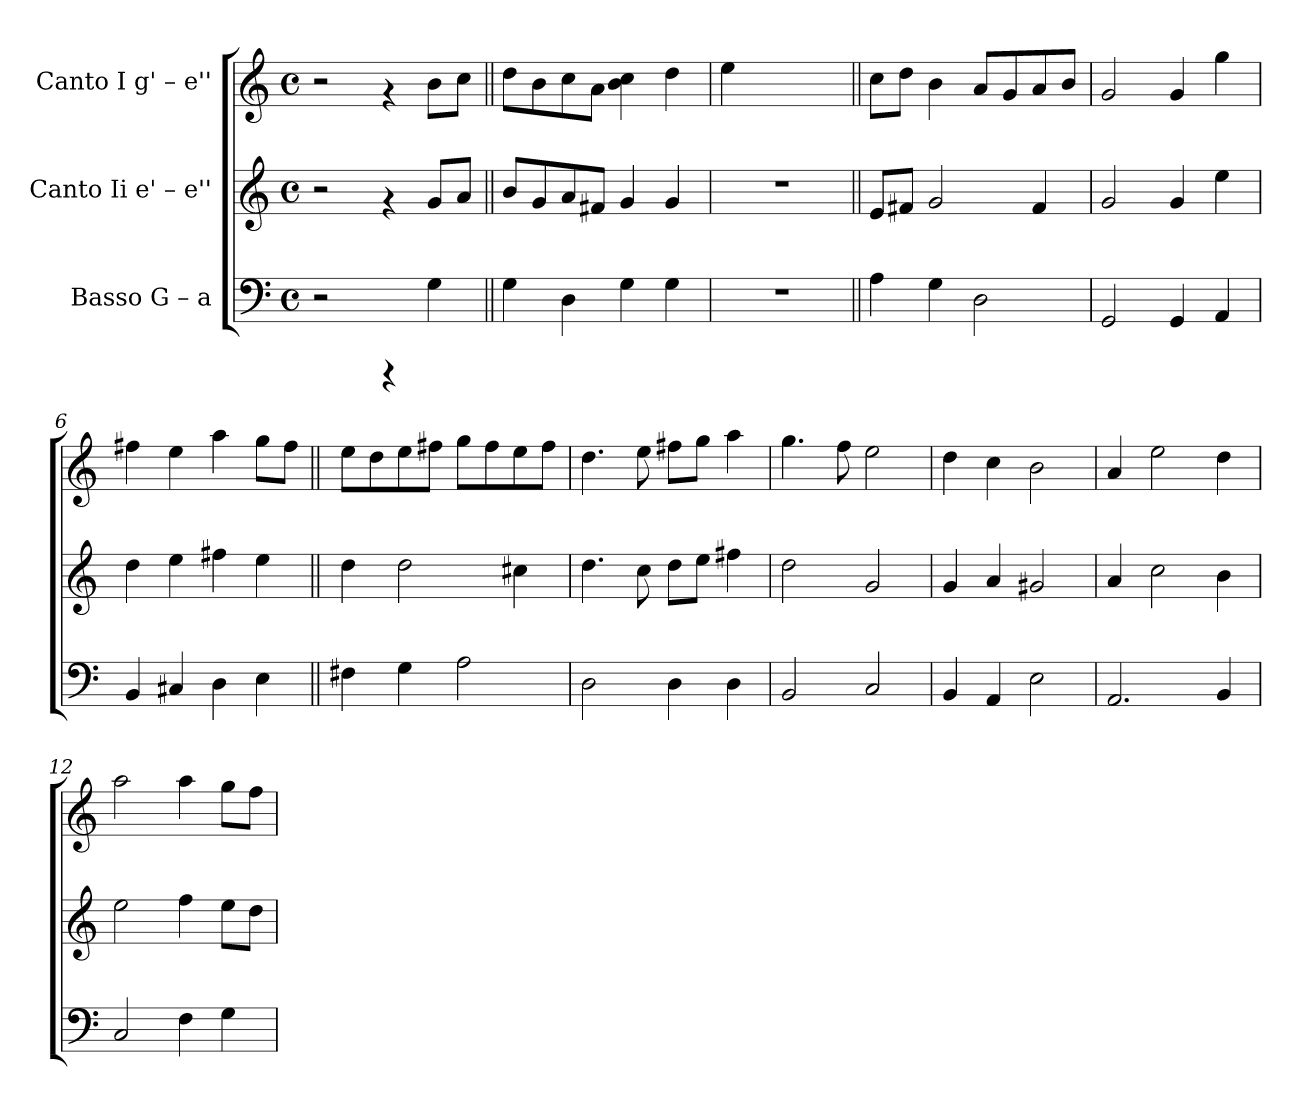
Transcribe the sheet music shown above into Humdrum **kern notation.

**kern	**text	**kern	**text	**kern	**text
*part3	*part3	*part2	*part2	*part1	*part1
*staff3	*staff3	*staff2	*staff2	*staff1	*staff1
*I"Basso  G – a	*	*I"Canto Ii  e' – e''	*	*I"Canto I  g' – e''	*
!!LO:PB:g=z
*stria5	*	*stria5	*	*stria5	*
*clefF4	*	*clefG2	*	*clefG2	*
*k[]	*	*k[]	*	*k[]	*
*C:	*	*C:	*	*C:	*
*M4/4	*	*M4/4	*	*M4/4	*
*met(c)	*	*met(c)	*	*met(c)	*
=1	=1	=1	=1	=1	=1
2r	.	2r	.	2r	.
4rCCC	.	4rf	.	4rf	.
!	!LO:LY:b:cj	!	!LO:LY:b:cj	!	!LO:LY:b
4G\	.	8g/L	.	8b\L	.
!	!	!	!LO:LY:b:cj	!	!LO:LY:b
.	.	8a/J	.	8cc\J	.
=2||	=2||	=2||	=2||	=2||	=2||
!	!LO:LY:b:cj	!	!LO:LY:b:cj	!	!LO:LY:b
4G\	.	8b/L	.	8dd\L	.
!	!	!	!LO:LY:b:cj	!	!LO:LY:b
.	.	8g/	.	8b\	.
!	!LO:LY:b:cj	!	!LO:LY:b:cj	!	!LO:LY:b
4D\	.	8a/	.	8cc\	.
!	!	!	!LO:LY:b:cj	!	!LO:LY:b
.	.	8f#X/J	.	8a\J	.
!	!LO:LY:b:cj	!	!LO:LY:b:cj	!	!LO:LY:b
4G\	.	4g/	.	4b\ 4cc\	.
!	!LO:LY:b:cj	!	!LO:LY:b:cj	!	!LO:LY:b
4G\	.	4g/	.	4dd\	.
=3	=3	=3	=3	=3	=3
!	!	!	!	!	!LO:LY:b
1r	.	1r	.	4ee\	.
.	.	.	.	2.ryy	.
=4||	=4||	=4||	=4||	=4||	=4||
!	!LO:LY:b:cj	!	!LO:LY:b:cj	!	!LO:LY:b
4A\	.	8e/L	.	8cc\L	.
!	!	!	!LO:LY:b:cj	!	!LO:LY:b
.	.	8f#X/J	.	8dd\J	.
!	!LO:LY:b:cj	!	!LO:LY:b:cj	!	!LO:LY:b
4G\	.	2g/	.	4b\	.
!	!LO:LY:b:cj	!	!	!	!LO:LY:b
2D\	.	.	.	8a/L	.
!	!	!	!	!	!LO:LY:b
.	.	.	.	8g/	.
!	!	!	!LO:LY:b:cj	!	!LO:LY:b
.	.	4f#/	.	8a/	.
!	!	!	!	!	!LO:LY:b
.	.	.	.	8b/J	.
=5	=5	=5	=5	=5	=5
!	!LO:LY:b:cj	!	!LO:LY:b:cj	!	!LO:LY:b
2GG/	.	2g/	.	2g/	.
!	!LO:LY:b:cj	!	!LO:LY:b:cj	!	!LO:LY:b
4GG/	.	4g/	.	4g/	.
!	!LO:LY:b:cj	!	!LO:LY:b:cj	!	!LO:LY:b
4AA/	.	4ee\	.	4gg\	.
!!LO:LB:g=z
=6	=6	=6	=6	=6	=6
!	!LO:LY:b:cj	!	!LO:LY:b:cj	!	!LO:LY:b
4BB/	.	4dd\	.	4ff#X\	.
!	!LO:LY:b:cj	!	!LO:LY:b:cj	!	!LO:LY:b
4C#X/	.	4ee\	.	4ee\	.
!	!LO:LY:b:cj	!	!LO:LY:b:cj	!	!LO:LY:b
4D\	.	4ff#X\	.	4aa\	.
!	!LO:LY:b:cj	!	!LO:LY:b:cj	!	!LO:LY:b
4E\	.	4ee\	.	8gg\L	.
!	!	!	!	!	!LO:LY:b
.	.	.	.	8ff#\J	.
=7||	=7||	=7||	=7||	=7||	=7||
!	!LO:LY:b:cj	!	!LO:LY:b:cj	!	!LO:LY:b
4F#X\	.	4dd\	.	8ee\L	.
!	!	!	!	!	!LO:LY:b
.	.	.	.	8dd\	.
!	!LO:LY:b:cj	!	!LO:LY:b:cj	!	!LO:LY:b
4G\	.	2dd\	.	8ee\	.
!	!	!	!	!	!LO:LY:b
.	.	.	.	8ff#X\J	.
!	!LO:LY:b:cj	!	!	!	!LO:LY:b
2A\	.	.	.	8gg\L	.
!	!	!	!	!	!LO:LY:b
.	.	.	.	8ff#\	.
!	!	!	!LO:LY:b:cj	!	!LO:LY:b
.	.	4cc#X\	.	8ee\	.
!	!	!	!	!	!LO:LY:b
.	.	.	.	8ff#\J	.
=8	=8	=8	=8	=8	=8
!	!LO:LY:b:cj	!	!LO:LY:b:cj	!	!LO:LY:b
2D\	.	4.dd\	.	4.dd\	.
!	!	!	!LO:LY:b:cj	!	!LO:LY:b
.	.	8cc\	.	8ee\	.
!	!LO:LY:b:cj	!	!LO:LY:b:cj	!	!LO:LY:b
4D\	.	8dd\L	.	8ff#X\L	.
!	!	!	!LO:LY:b:cj	!	!LO:LY:b
.	.	8ee\J	.	8gg\J	.
!	!LO:LY:b:cj	!	!LO:LY:b:cj	!	!LO:LY:b
4D\	.	4ff#X\	.	4aa\	.
=9	=9	=9	=9	=9	=9
!	!LO:LY:b:cj	!	!LO:LY:b:cj	!	!LO:LY:b
2BB/	.	2dd\	.	4.gg\	.
!	!	!	!	!	!LO:LY:b
.	.	.	.	8ff\	.
!	!LO:LY:b:cj	!	!LO:LY:b:cj	!	!LO:LY:b
2C/	.	2g/	.	2ee\	.
=10	=10	=10	=10	=10	=10
!	!LO:LY:b:cj	!	!LO:LY:b:cj	!	!LO:LY:b
4BB/	.	4g/	.	4dd\	.
!	!LO:LY:b:cj	!	!LO:LY:b:cj	!	!LO:LY:b
4AA/	.	4a/	.	4cc\	.
!	!LO:LY:b:cj	!	!LO:LY:b:cj	!	!LO:LY:b
2E\	.	2g#X/	.	2b\	.
=11	=11	=11	=11	=11	=11
!	!LO:LY:b:cj	!	!LO:LY:b:cj	!	!LO:LY:b
2.AA/	.	4a/	.	4a/	.
!	!	!	!LO:LY:b:cj	!	!LO:LY:b
.	.	2cc\	.	2ee\	.
!	!LO:LY:b:cj	!	!LO:LY:b:cj	!	!LO:LY:b
4BB/	.	4b\	.	4dd\	.
!!LO:LB:g=z
=12	=12	=12	=12	=12	=12
!	!LO:LY:b:cj	!	!LO:LY:b:cj	!	!LO:LY:b
2C/	.	2ee\	.	2aa\	.
!	!LO:LY:b:cj	!	!LO:LY:b:cj	!	!LO:LY:b
4F\	.	4ff\	.	4aa\	.
!	!LO:LY:b:cj	!	!LO:LY:b:cj	!	!LO:LY:b
4G\	.	8ee\L	.	8gg\L	.
!	!	!	!LO:LY:b:cj	!	!LO:LY:b
.	.	8dd\J	.	8ff\J	.
=	=	=	=	=	=
*-	*-	*-	*-	*-	*-
